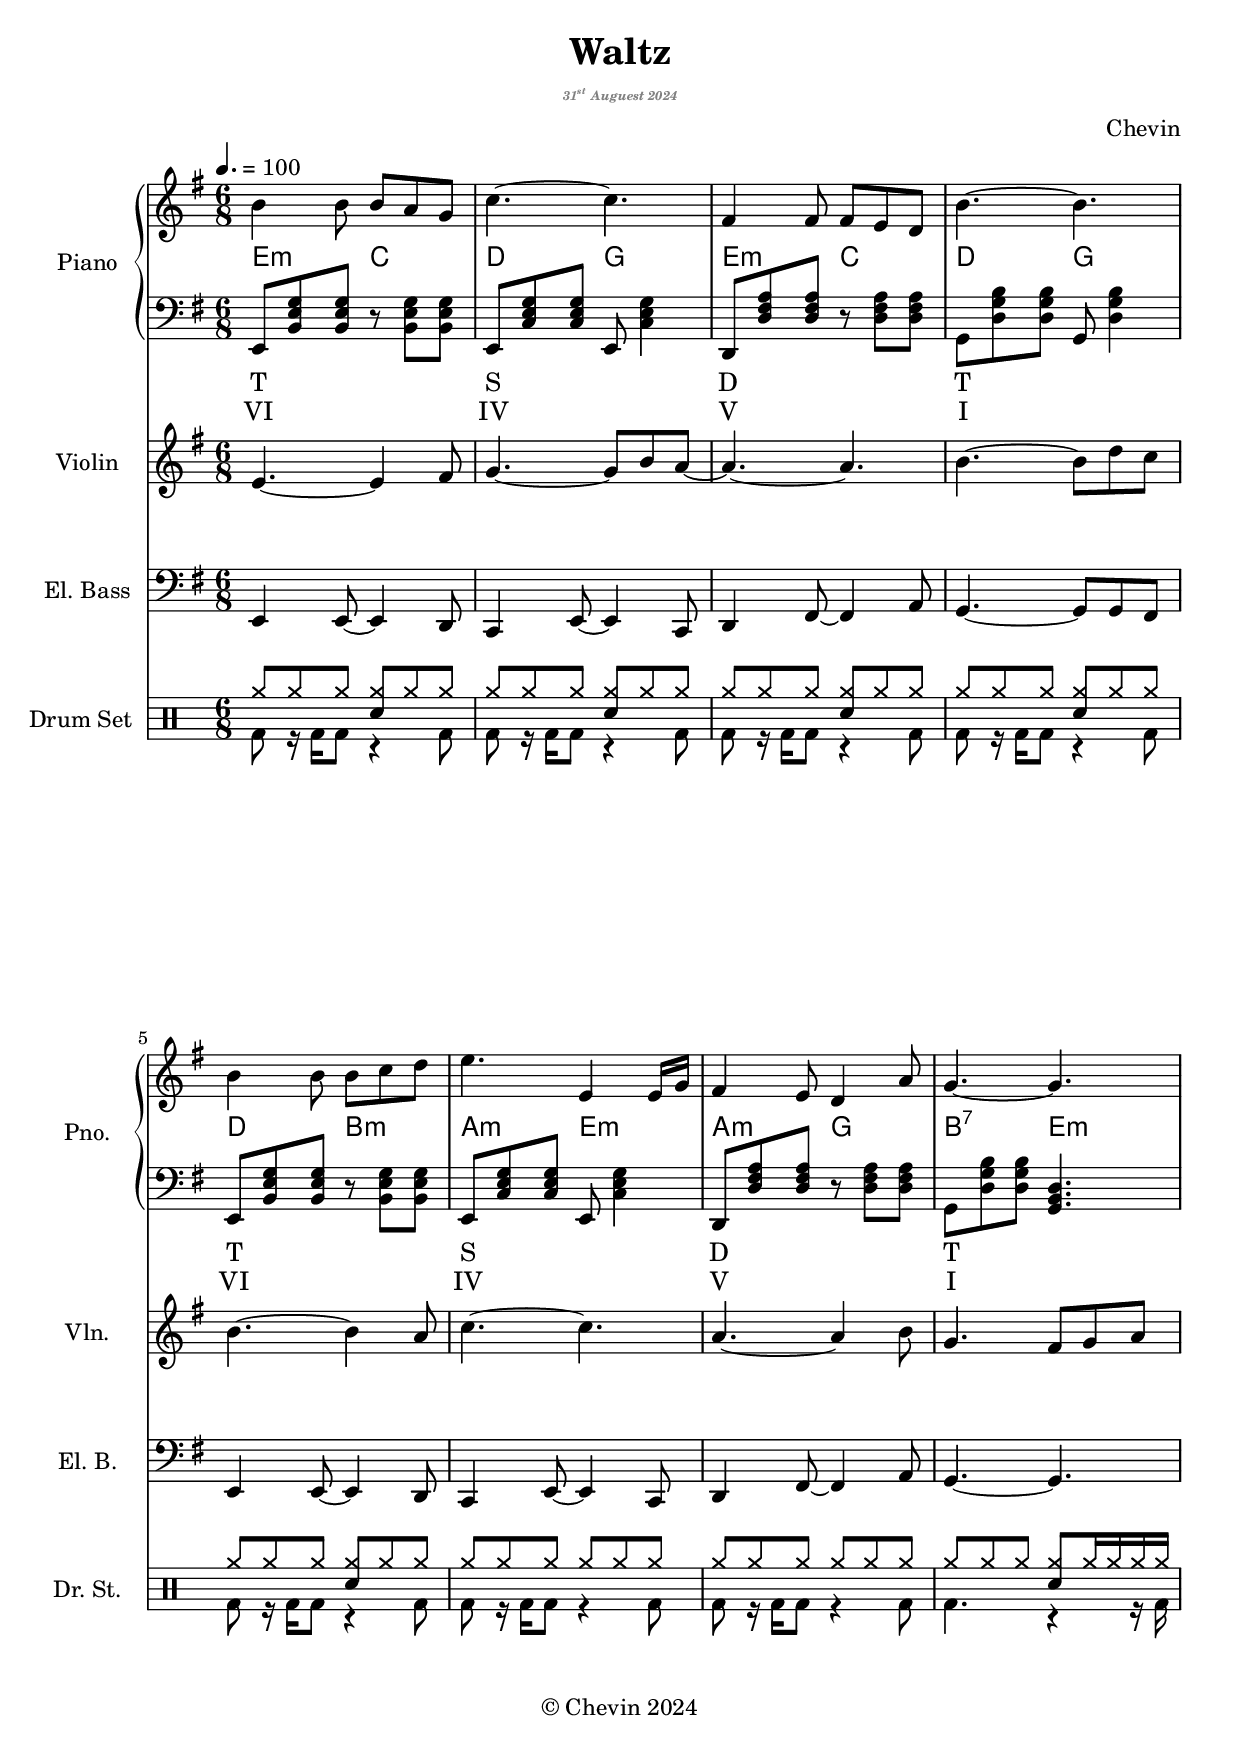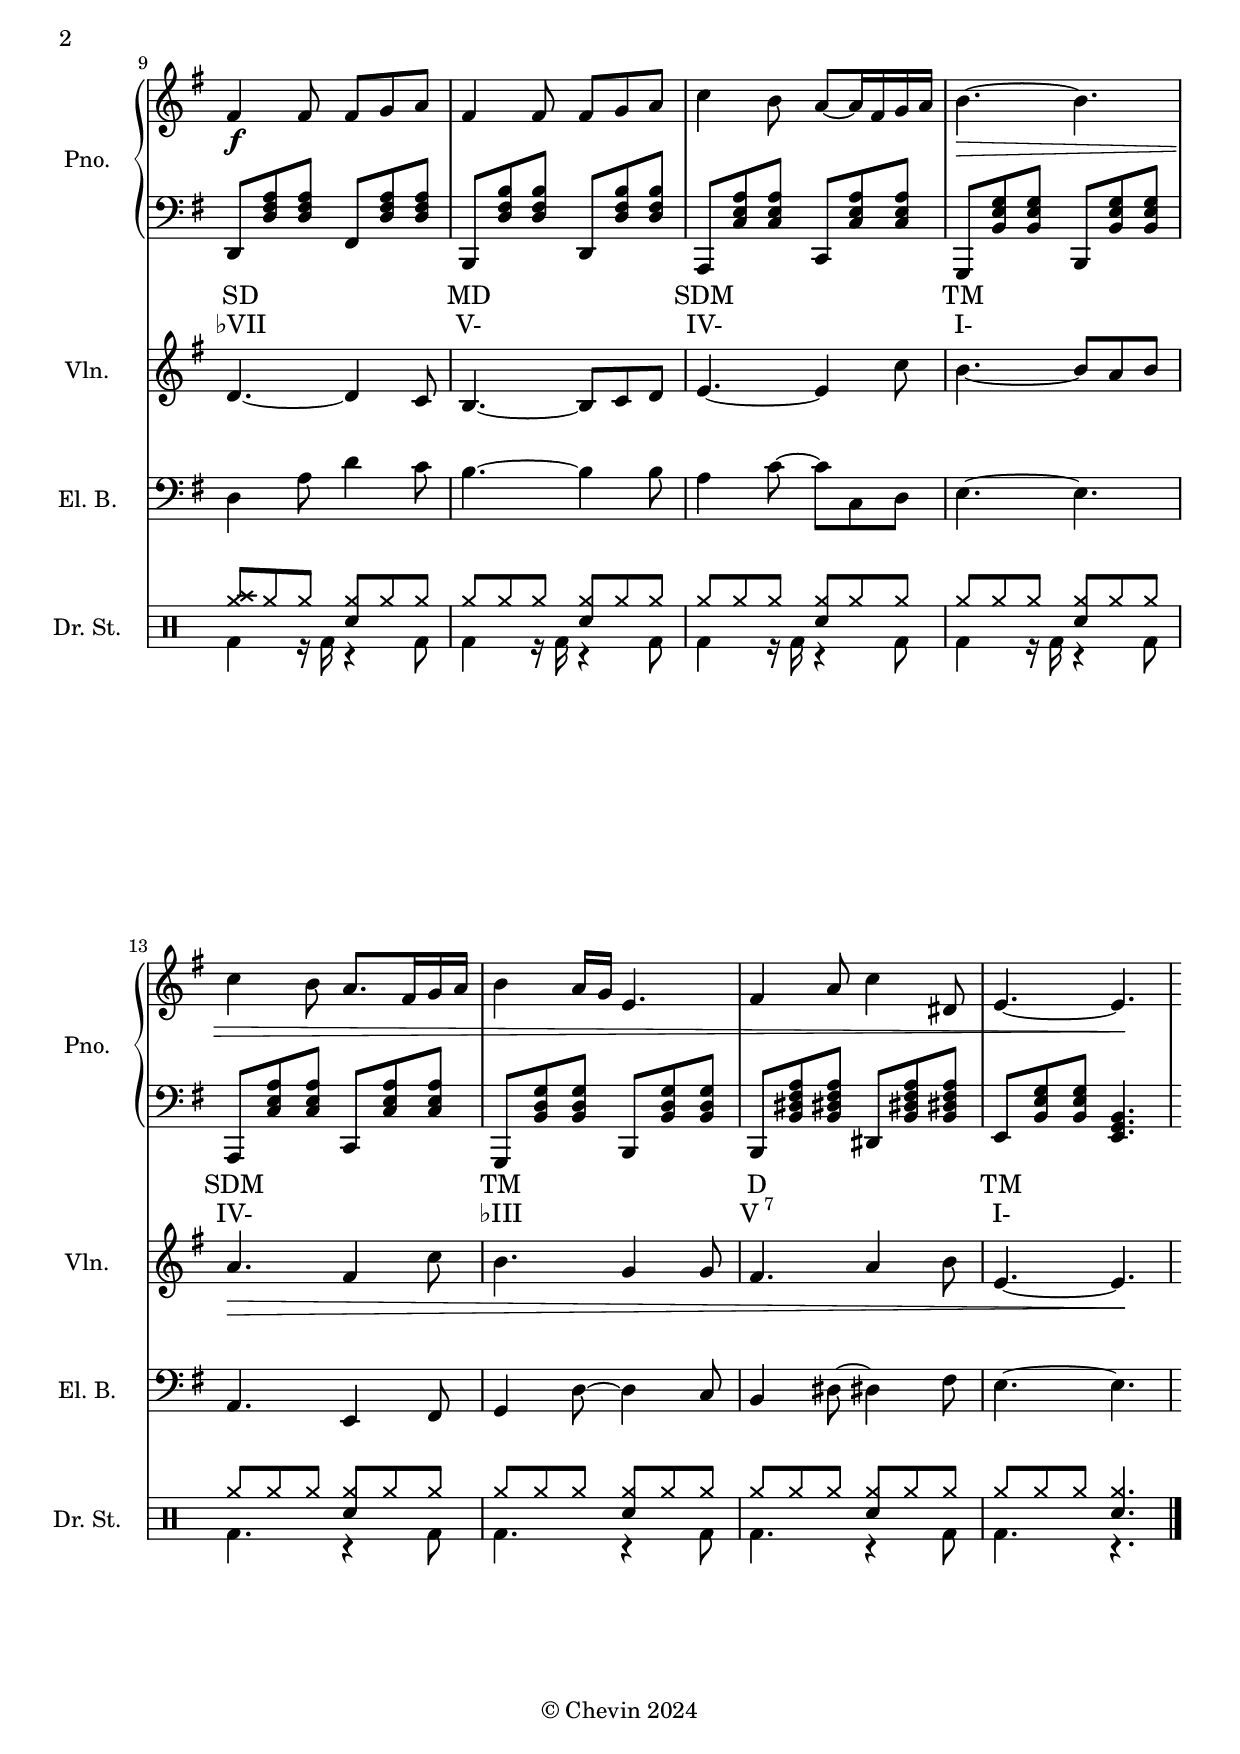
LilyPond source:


\version "2.24.4"

\header {
  title     = "Waltz"
  subtitle  = \markup {
    \override #'(font-size . -5)
    \italic \with-color "gray"
    {\concat { "31"\super{"st"} } "Auguest 2024"}
  }
  composer  = "Chevin"
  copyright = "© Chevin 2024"
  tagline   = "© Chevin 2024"
}

\score {
  \layout {
    indent       = 1.5\cm
    short-indent = 1.5\cm
  }
<<
  \new PianoStaff \with {
    instrumentName      = "Piano"
    shortInstrumentName = "Pno."
  }<<
    \new Staff {\tempo 4. = 100 \clef treble \key g \major \time 6/8
      b'4 b'8 b' a' g'            | 
      c''4.~c''                   |
      fis'4 fis'8 fis' e' d'      |
      b'4.~b'                     |
  
      b'4 b'8 b' c'' d''          |
      e''4. e'4 e'16 g'           |
      fis'4 e'8 d'4 a'8           |
      g'4.~g'4.                   |
      
      fis'4\f fis'8 fis' g' a'    | % forte
      fis'4 fis'8 fis' g' a'      |
      c''4 b'8 a'~a'16 fis' g' a' |
      b'4.\>~b'                   | % decrescendo, 
  
      c''4 b'8 a'8. fis'16 g' a'  |
      b'4 a'16 g' e'4.            |
      fis'4 a'8 c''4 dis'8        |
      e'4.~e'4.     \!            |
    }
    \new ChordNames {
      \chordmode {
        e:m | c   | d   | g   |

        e:m | c   | d   | g   |

        d   | b:m | a:m | e:m |

        a:m | g   | b:7 | e:m |
      }
    }
    \new Staff { \clef bass \key g \major
      e,8 <b, e g> <b, e g> r <b, e g> <b, e g>        | 
      e,8 <c e g> <c e g> e, <c e g>4                  |
      d,8 <d fis a> <d fis a> r  <d fis a> <d fis a>   |
      g,8 <d g b> <d g b> g, <d g b>4                  |

      e,8 <b, e g> <b, e g> r <b, e g> <b, e g>        |
      e,8 <c e g> <c e g> e, <c e g>4                  |
      d,8 <d fis a> <d fis a> r  <d fis a> <d fis a>   |
      g,8 <d g b> <d g b> <g, b, d>4.                  |

      d,8 <d fis a> <d fis a> fis, <d fis a> <d fis a> |
      b,,8 <d fis b> <d fis b> d, <d fis b> <d fis b>  |
      a,,8 <c e a> <c e a> c, <c e a> <c e a>          |
      g,,8 <b, e g> <b, e g> b,, <b, e g> <b, e g>     |

      a,,8 <c e a> <c e a> c, <c e a> <c e a>          |
      g,,8 <b, d g> <b, d g> b,, <b, d g> <b, d g>     |
      b,,8 <b, dis! fis a> <b, dis! fis a> 
          dis, <b, dis! fis a> <b, dis! fis a>         |
      e,8 <b, e g> <b, e g> <e, g, b,>4.               |

    }
    \new Lyrics \lyricmode { %% harmonic analysis : Functional Harmony (Tonic, Subdominant, Dominant)
      T2.   S   D   T 
      T2.   S   D   T 
      SD2.  MD  SDM TM
      SDM2. TM  D   TM
    }
    \new Lyrics \lyricmode { %% harmonic analysis : Roman Numeral Analysis
      VI2. IV V I 
      VI2. IV V I 
      \markup{\concat{♭VII}}2. 
        V- 
        IV- 
        I- 
      IV-2. 
        \markup{\concat{♭III}} 
        \markup{V\super{7}} 
        I-
    }
  >>
  
  \new Staff \with {
    instrumentName      = "Violin"
    shortInstrumentName = "Vln."
  }{ \clef treble \key g \major \time 6/8
    e'4.~e'4 fis'8    |
    g'4.~g'8 b' a'~   |
    a'4.~a'           |
    b'4.~b'8 d'' c''  |

    b'4.~b'4 a'8      |
    c''4.~c''4.       |
    a'4.~a'4 b'8      |
    g'4. fis'8 g' a'  |

    d'4.~d'4 c'8      |
    b4.~b8 c' d'      |
    e'4.~e'4 c''8     |
    b'4.~b'8 a' b'    |

    a'4.\> fis'4 c''8 |
    b'4. g'4 g'8      |
    fis'4. a'4 b'8    |
    e'4.~e' \!        |
  }

  \new Staff \with {
    instrumentName      = "El. Bass"
    shortInstrumentName = "El. B."
  }{ \clef bass \key g \major \time 6/8
    e,4 e,8~e,4 d,8     |
    c,4 e,8~e,4 c,8     |
    d,4 fis,8~fis,4 a,8 |
    g,4.~g,8 g, fis,    |

    e,4 e,8~e,4 d,8     |
    c,4 e,8~e,4 c,8     |
    d,4 fis,8~fis,4 a,8 |
    g,4.~g,             |

    d4 a8 d'4 c'8       |
    b4.~b4 b8           |
    a4 c'8~c'8 c d      |
    e4.~e               |

    a,4. e,4 fis,8      |
    g,4 d8~d4 c8        |
    b,4 dis8~dis!4 fis8 |
    e4.~e               |
  }

  \new DrumStaff \with {
    instrumentName      = "Drum Set"
    shortInstrumentName = "Dr. St."
    drumStyleTable      = #weinberg-drums-style
  }{ \time 6/8
    \drummode {
      <<
        \new DrumVoice { \voiceOne
          \repeat unfold 5 {
            hh8 hh hh <hh sn> hh hh        |
          }
          \repeat unfold 2 {
            hh8 hh hh hh hh hh             |
          }
          hh8 hh hh  <hh sn> hh16 hh hh hh |

          <hh cymc>8 hh hh <hh sn> hh hh   |
          \repeat unfold 6 {
            hh8 hh hh <hh sn> hh hh        |
          }
          hh8 hh hh <hh sn>4.              |
        }
        \new DrumVoice { \voiceTwo
          \repeat unfold 7 {
            bd8 r16 bd16 bd8 r4 bd8        |
          }
          bd4. r4 r16 bd16

          \repeat unfold 4 {
            bd4 r16 bd16 r4 bd8            |
          }

          \repeat unfold 3 {
            bd4. r4 bd8                    |
          }
          bd4. r4.                         | \fine
        }
      >>
    }
  }
>>
}
